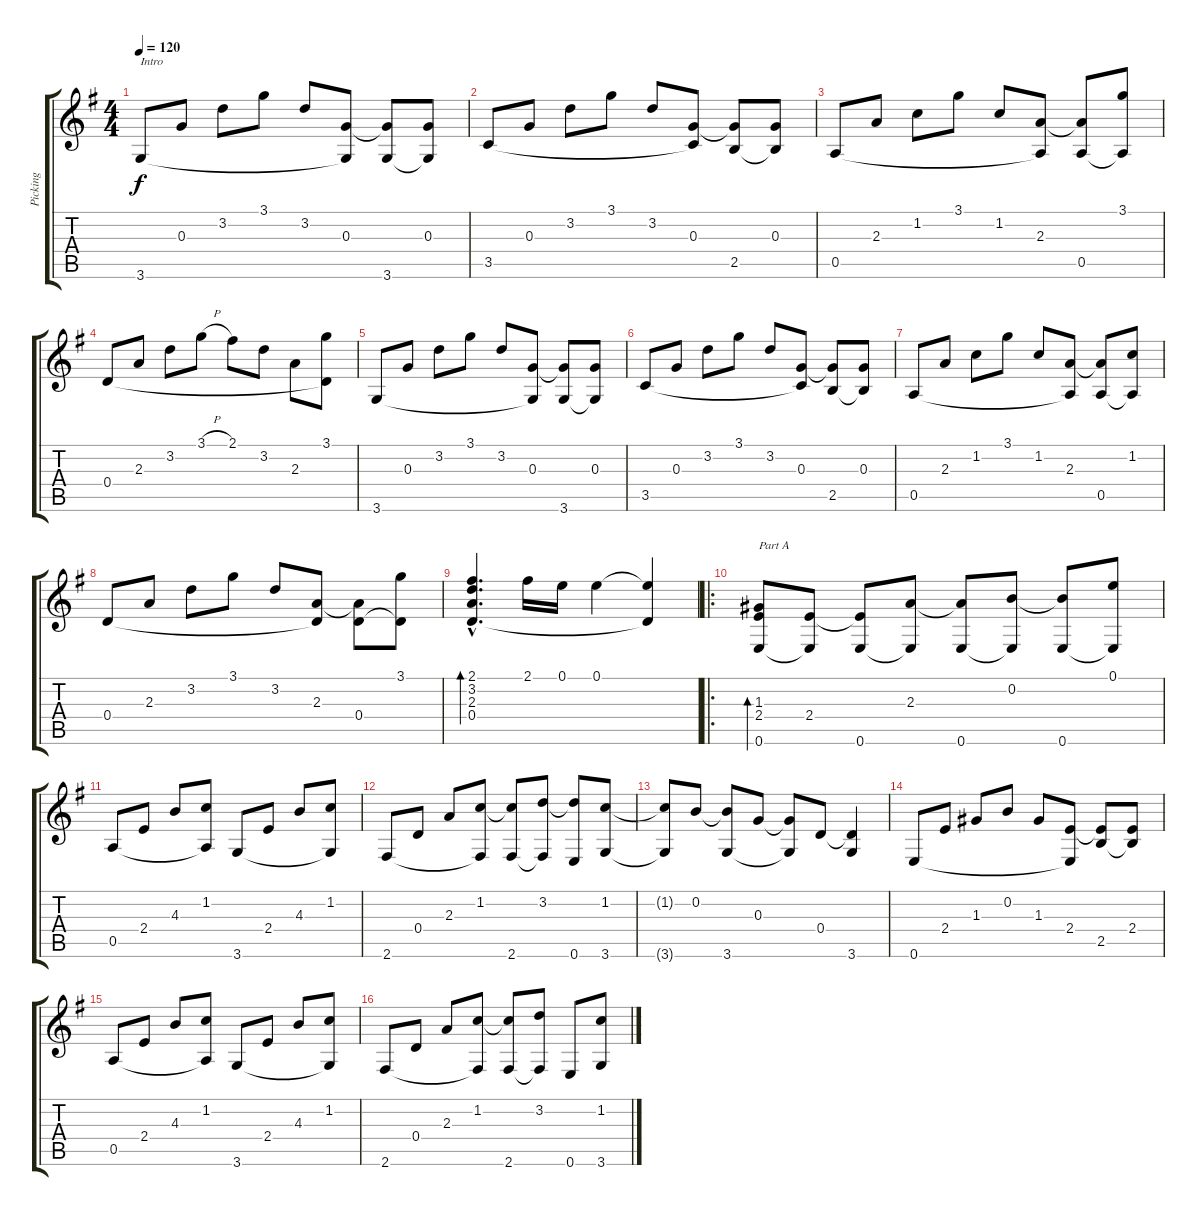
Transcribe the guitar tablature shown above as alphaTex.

\track ("Picking" "Picking") {instrument acousticguitarnylon}
\staff {score tabs}
\tuning (E4 B3 G3 D3 A2 E2) {hide}
\ts (4 4)
\tempo 120
\clef g2
\ks g
3.6.8{txt "Intro" dy f instrument acousticguitarnylon} 0.3.8 3.2.8 3.1.8 3.2.8 (0.3 3.6{t}).8 (0.3{t} 3.6).8 (0.3 3.6{t}).8 |
3.5.8 0.3.8 3.2.8 3.1.8 3.2.8 (0.3 3.5{t}).8 (0.3{t} 2.5).8 (0.3 2.5{t}).8 |
0.5.8 2.3.8 1.2.8 3.1.8 1.2.8 (2.3 0.5{t}).8 (2.3{t} 0.5).8 (3.1 0.5{t}).8 |
0.4.8 2.3.8 3.2.8 3.1{h}.8 2.1.8 3.2.8 2.3.8 (3.1 0.4{t}).8 |
3.6.8 0.3.8 3.2.8 3.1.8 3.2.8 (0.3 3.6{t}).8 (0.3{t} 3.6).8 (0.3 3.6{t}).8 |
3.5.8 0.3.8 3.2.8 3.1.8 3.2.8 (0.3 3.5{t}).8 (0.3{t} 2.5).8 (0.3 2.5{t}).8 |
0.5.8 2.3.8 1.2.8 3.1.8 1.2.8 (2.3 0.5{t}).8 (2.3{t} 0.5).8 (1.2 0.5{t}).8 |
0.4.8 2.3.8 3.2.8 3.1.8 3.2.8 (2.3 0.4{t}).8 (2.3{t} 0.4).8 (3.1 0.4{t}).8 |
(2.1{hac} 3.2{hac} 2.3{hac} 0.4{hac}).4{d bd 240} 2.1.16 0.1.16 0.1.4 (0.1{t} 0.4{t}).4 |
\ro
(1.3 2.4 0.6).8{bd 240 txt "Part A"} (2.4 0.6{t}).8 (2.4{t} 0.6).8 (2.3 0.6{t}).8 (2.3{t} 0.6).8 (0.2 0.6{t}).8 (0.2{t} 0.6).8 (0.1 0.6{t}).8 |
0.5.8 2.4.8 4.3.8 (1.2 0.5{t}).8 3.6.8 2.4.8 4.3.8 (1.2 3.6{t}).8 |
2.6.8 0.4.8 2.3.8 (1.2 2.6{t}).8 (1.2{t} 2.6).8 (3.2 2.6{t}).8 (3.2{t} 0.6).8 (1.2 3.6).8 |
(1.2{t} 3.6{t}).8 0.2.8 (0.2{t} 3.6).8 0.3.8 (0.3{t} 3.6{t}).8 0.4.8 (0.4{t} 3.6).4 |
0.6.8 2.4.8 1.3.8 0.2.8 1.3.8 (2.4 0.6{t}).8 (2.4{t} 2.5).8 (2.4 2.5{t}).8 |
0.5.8 2.4.8 4.3.8 (1.2 0.5{t}).8 3.6.8 2.4.8 4.3.8 (1.2 3.6{t}).8 |
2.6.8 0.4.8 2.3.8 (1.2 2.6{t}).8 (1.2{t} 2.6).8 (3.2 2.6{t}).8 0.6.8 (1.2 3.6).8
